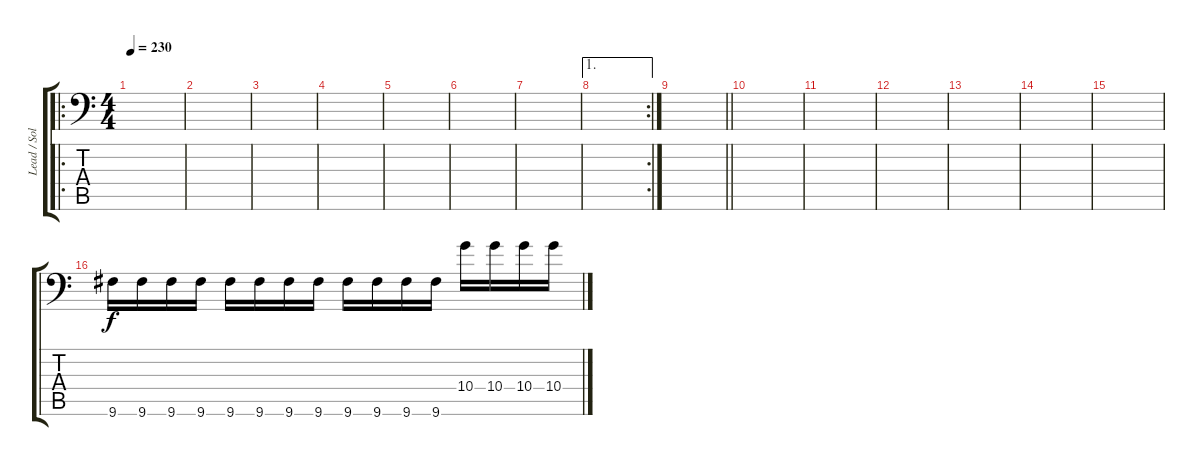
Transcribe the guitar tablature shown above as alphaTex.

\track ("Lead / Solo" "Lead / Sol") {instrument distortionguitar}
\staff {score tabs}
\tuning (B3 Gb3 D3 A2 E2 A1) {hide}
\ro
\ts (4 4)
\tempo 230
\clef f4
\ks c
|
|
|
|
|
|
|
\ae 1
\rc 2
|
\barLineRight lightlight
|
|
|
|
|
|
|
9.6.16 9.6.16 9.6.16 9.6.16 9.6.16 9.6.16 9.6.16 9.6.16 9.6.16 9.6.16 9.6.16 9.6.16 10.4.16 10.4.16 10.4.16 10.4.16
